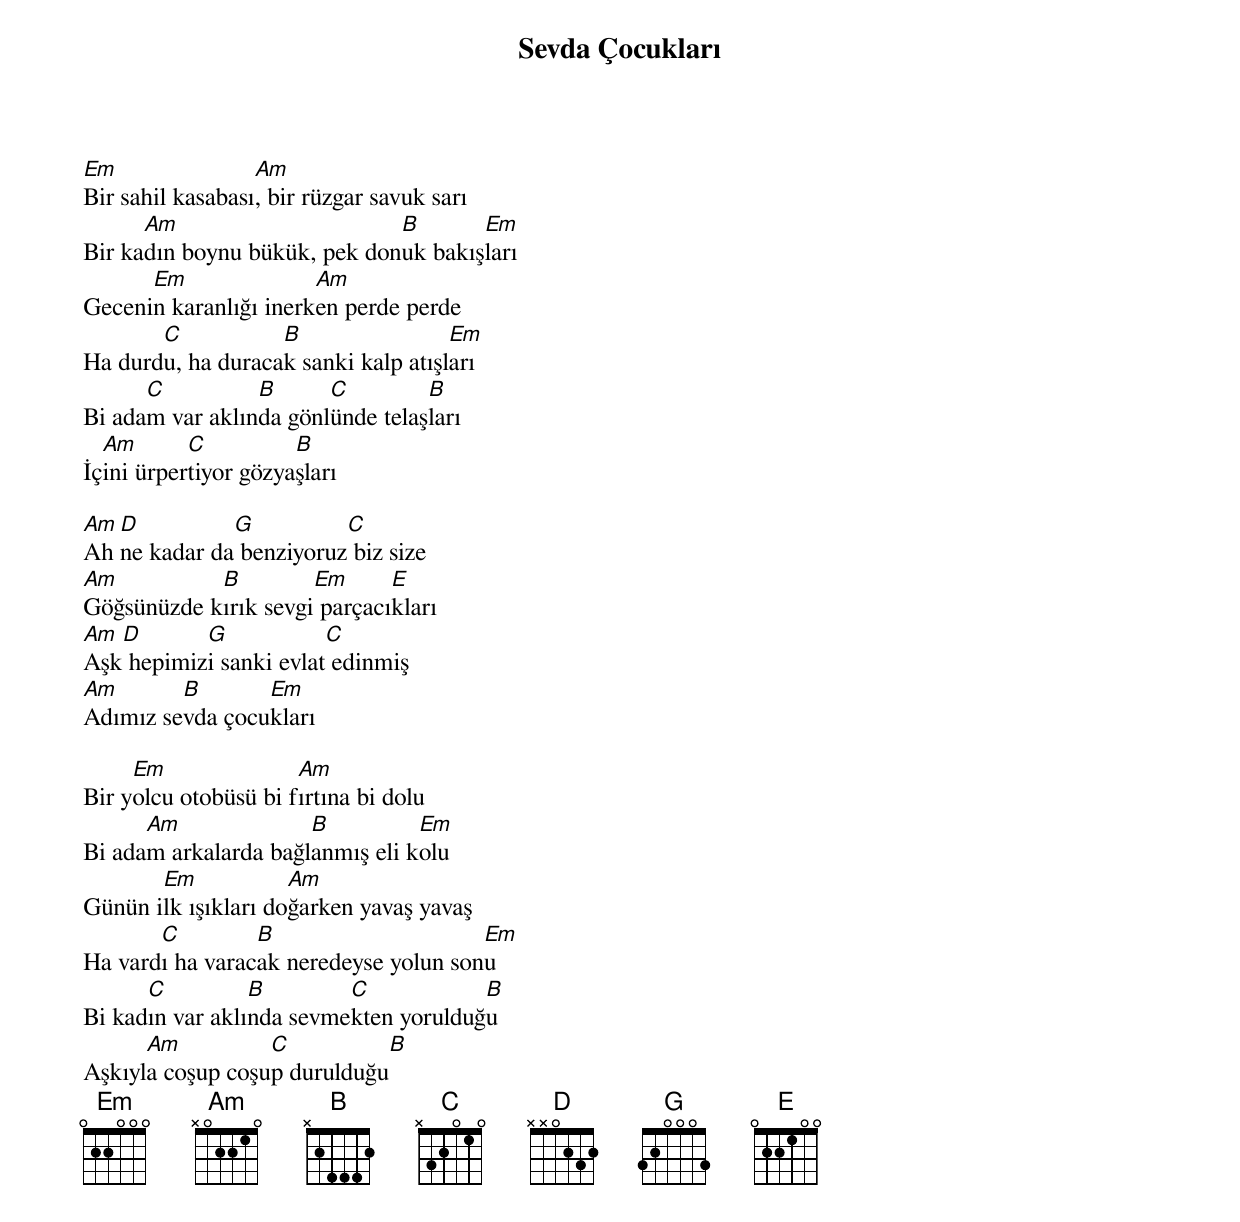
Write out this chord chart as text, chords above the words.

{title: Sevda Çocukları}
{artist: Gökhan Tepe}

Em                Am
Bir sahil kasabası, bir rüzgar savuk sarı
      Am                      B       Em
Bir kadın boynu bükük, pek donuk bakışları
      Em               Am
Gecenin karanlığı inerken perde perde
       C           B                 Em
Ha durdu, ha duracak sanki kalp atışları
      C          B      C         B
Bi adam var aklında gönlünde telaşları
  Am       C          B
İçini ürpertiyor gözyaşları

Am D          G          C
Ah ne kadar da benziyoruz biz size
Am          B         Em      E
Göğsünüzde kırık sevgi parçacıkları
Am D       G            C
Aşk hepimizi sanki evlat edinmiş
Am       B       Em
Adımız sevda çocukları

     Em               Am
Bir yolcu otobüsü bi fırtına bi dolu
      Am              B          Em
Bi adam arkalarda bağlanmış eli kolu
       Em            Am
Günün ilk ışıkları doğarken yavaş yavaş
       C         B                     Em
Ha vardı ha varacak neredeyse yolun sonu
      C          B        C            B
Bi kadın var aklında sevmekten yorulduğu
      Am          C          B
Aşkıyla coşup coşup durulduğu
